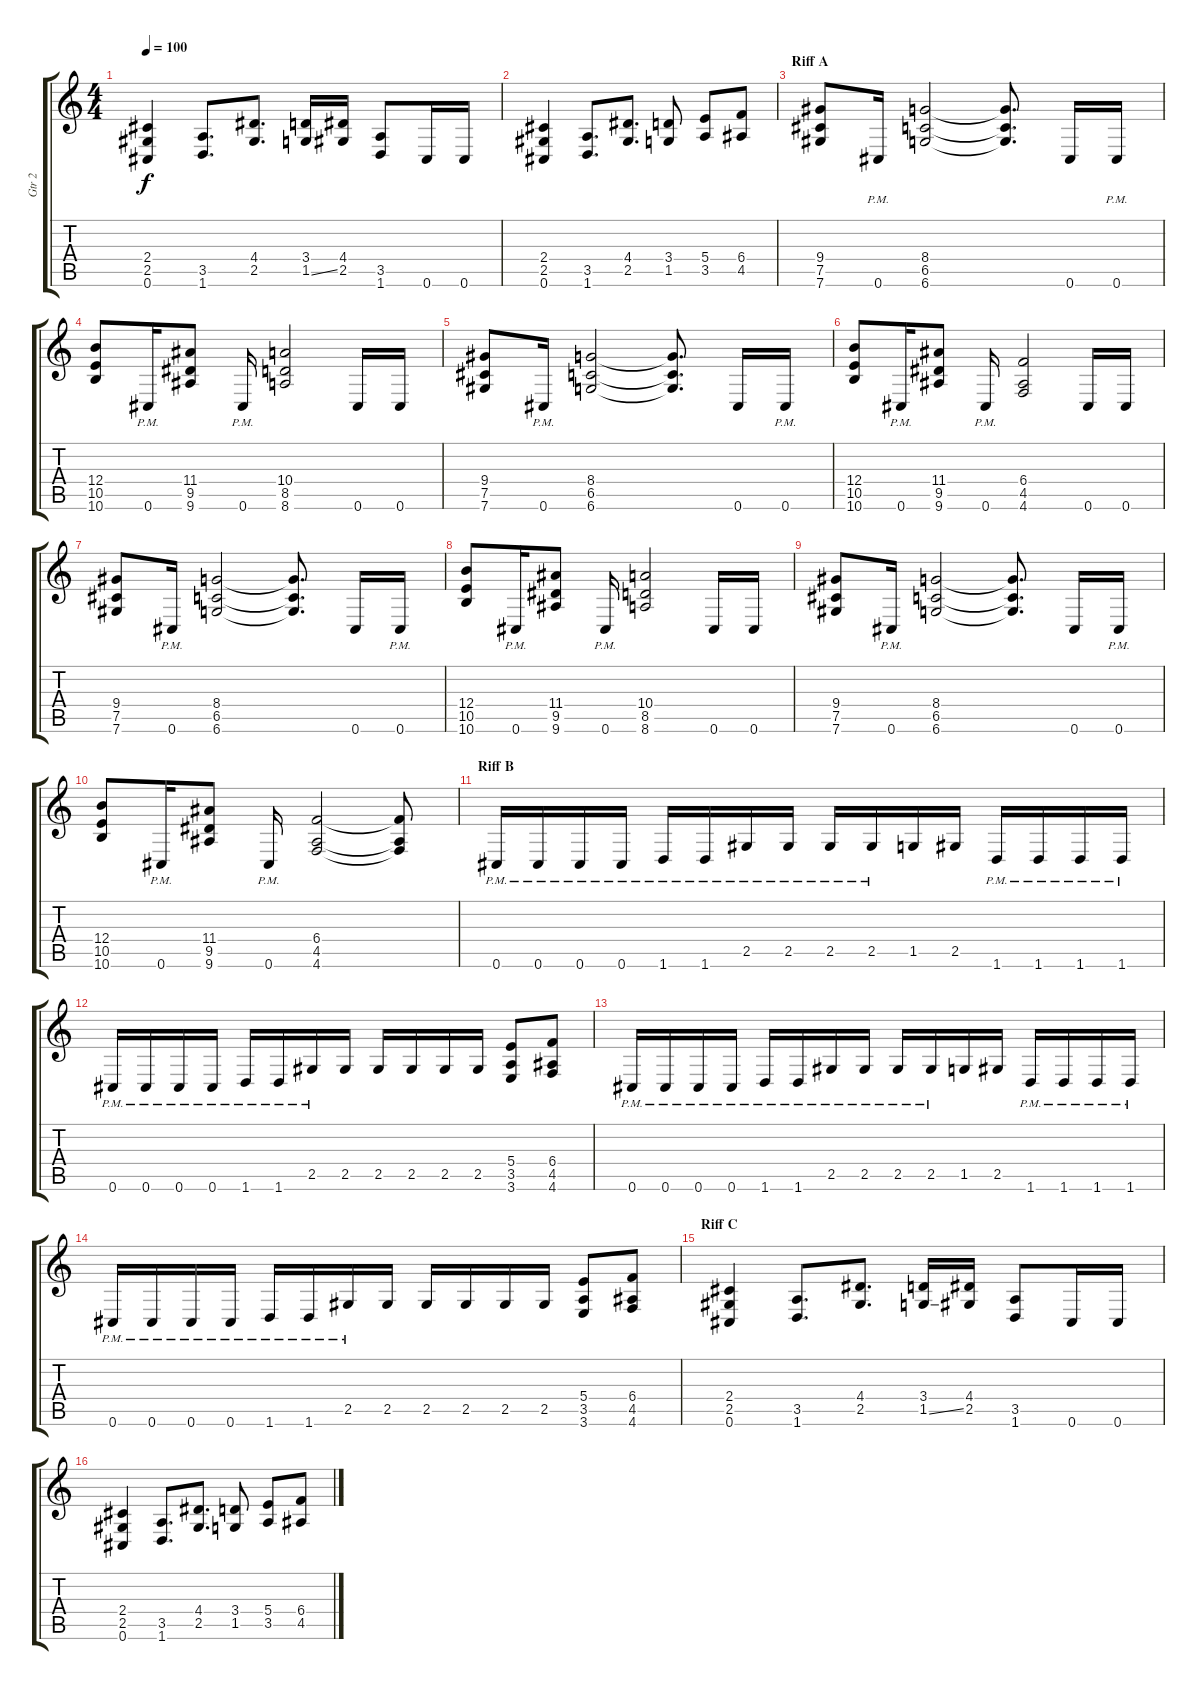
\track ("Gtr 2" "Gtr 2") {instrument overdrivenguitar}
\staff {score tabs}
\tuning (Db4 Ab3 E3 B2 Gb2 Db2) {hide}
\ts (4 4)
\tempo 100
\clef g2
\ks c
(2.4 2.5 0.6).4{dy f} (3.5 1.6).8{d} (4.4 2.5).8{d} (3.4 1.5{ss}).16 (4.4 2.5).16 (3.5 1.6).8 0.6.16 0.6.16 |
(2.4 2.5 0.6).4 (3.5 1.6).8{d} (4.4 2.5).8{d} (3.4 1.5).8 (5.4 3.5).8 (6.4 4.5).8 |
\section ("" "Riff A")
(9.4 7.5 7.6).8 0.6{pm}.16 (8.4 6.5 6.6).2 (8.4{t} 6.5{t} 6.6{t}).8{d} 0.6.16 0.6{pm}.16 |
(12.4 10.5 10.6).8 0.6{pm}.16 (11.4 9.5 9.6).8 0.6{pm}.16 (10.4 8.5 8.6).2 0.6.16 0.6.16 |
(9.4 7.5 7.6).8 0.6{pm}.16 (8.4 6.5 6.6).2 (8.4{t} 6.5{t} 6.6{t}).8{d} 0.6.16 0.6{pm}.16 |
(12.4 10.5 10.6).8 0.6{pm}.16 (11.4 9.5 9.6).8 0.6{pm}.16 (6.4 4.5 4.6).2 0.6.16 0.6.16 |
(9.4 7.5 7.6).8 0.6{pm}.16 (8.4 6.5 6.6).2 (8.4{t} 6.5{t} 6.6{t}).8{d} 0.6.16 0.6{pm}.16 |
(12.4 10.5 10.6).8 0.6{pm}.16 (11.4 9.5 9.6).8 0.6{pm}.16 (10.4 8.5 8.6).2 0.6.16 0.6.16 |
(9.4 7.5 7.6).8 0.6{pm}.16 (8.4 6.5 6.6).2 (8.4{t} 6.5{t} 6.6{t}).8{d} 0.6.16 0.6{pm}.16 |
(12.4 10.5 10.6).8 0.6{pm}.16 (11.4 9.5 9.6).8 0.6{pm}.16 (6.4 4.5 4.6).2 (6.4{t} 4.5{t} 4.6{t}).8 |
\section ("" "Riff B")
0.6{pm}.16 0.6{pm}.16 0.6{pm}.16 0.6{pm}.16 1.6{pm}.16 1.6{pm}.16 2.5{pm}.16 2.5{pm}.16 2.5{pm}.16 2.5{pm}.16 1.5.16 2.5.16 1.6{pm}.16 1.6{pm}.16 1.6{pm}.16 1.6{pm}.16 |
0.6{pm}.16 0.6{pm}.16 0.6{pm}.16 0.6{pm}.16 1.6{pm}.16 1.6{pm}.16 2.5{pm}.16 2.5.16 2.5.16 2.5.16 2.5.16 2.5.16 (5.4 3.5 3.6).8 (6.4 4.5 4.6).8 |
0.6{pm}.16 0.6{pm}.16 0.6{pm}.16 0.6{pm}.16 1.6{pm}.16 1.6{pm}.16 2.5{pm}.16 2.5{pm}.16 2.5{pm}.16 2.5{pm}.16 1.5.16 2.5.16 1.6{pm}.16 1.6{pm}.16 1.6{pm}.16 1.6{pm}.16 |
0.6{pm}.16 0.6{pm}.16 0.6{pm}.16 0.6{pm}.16 1.6{pm}.16 1.6{pm}.16 2.5{pm}.16 2.5.16 2.5.16 2.5.16 2.5.16 2.5.16 (5.4 3.5 3.6).8 (6.4 4.5 4.6).8 |
\section ("" "Riff C")
(2.4 2.5 0.6).4 (3.5 1.6).8{d} (4.4 2.5).8{d} (3.4 1.5{ss}).16 (4.4 2.5).16 (3.5 1.6).8 0.6.16 0.6.16 |
(2.4 2.5 0.6).4 (3.5 1.6).8{d} (4.4 2.5).8{d} (3.4 1.5).8 (5.4 3.5).8 (6.4 4.5).8
